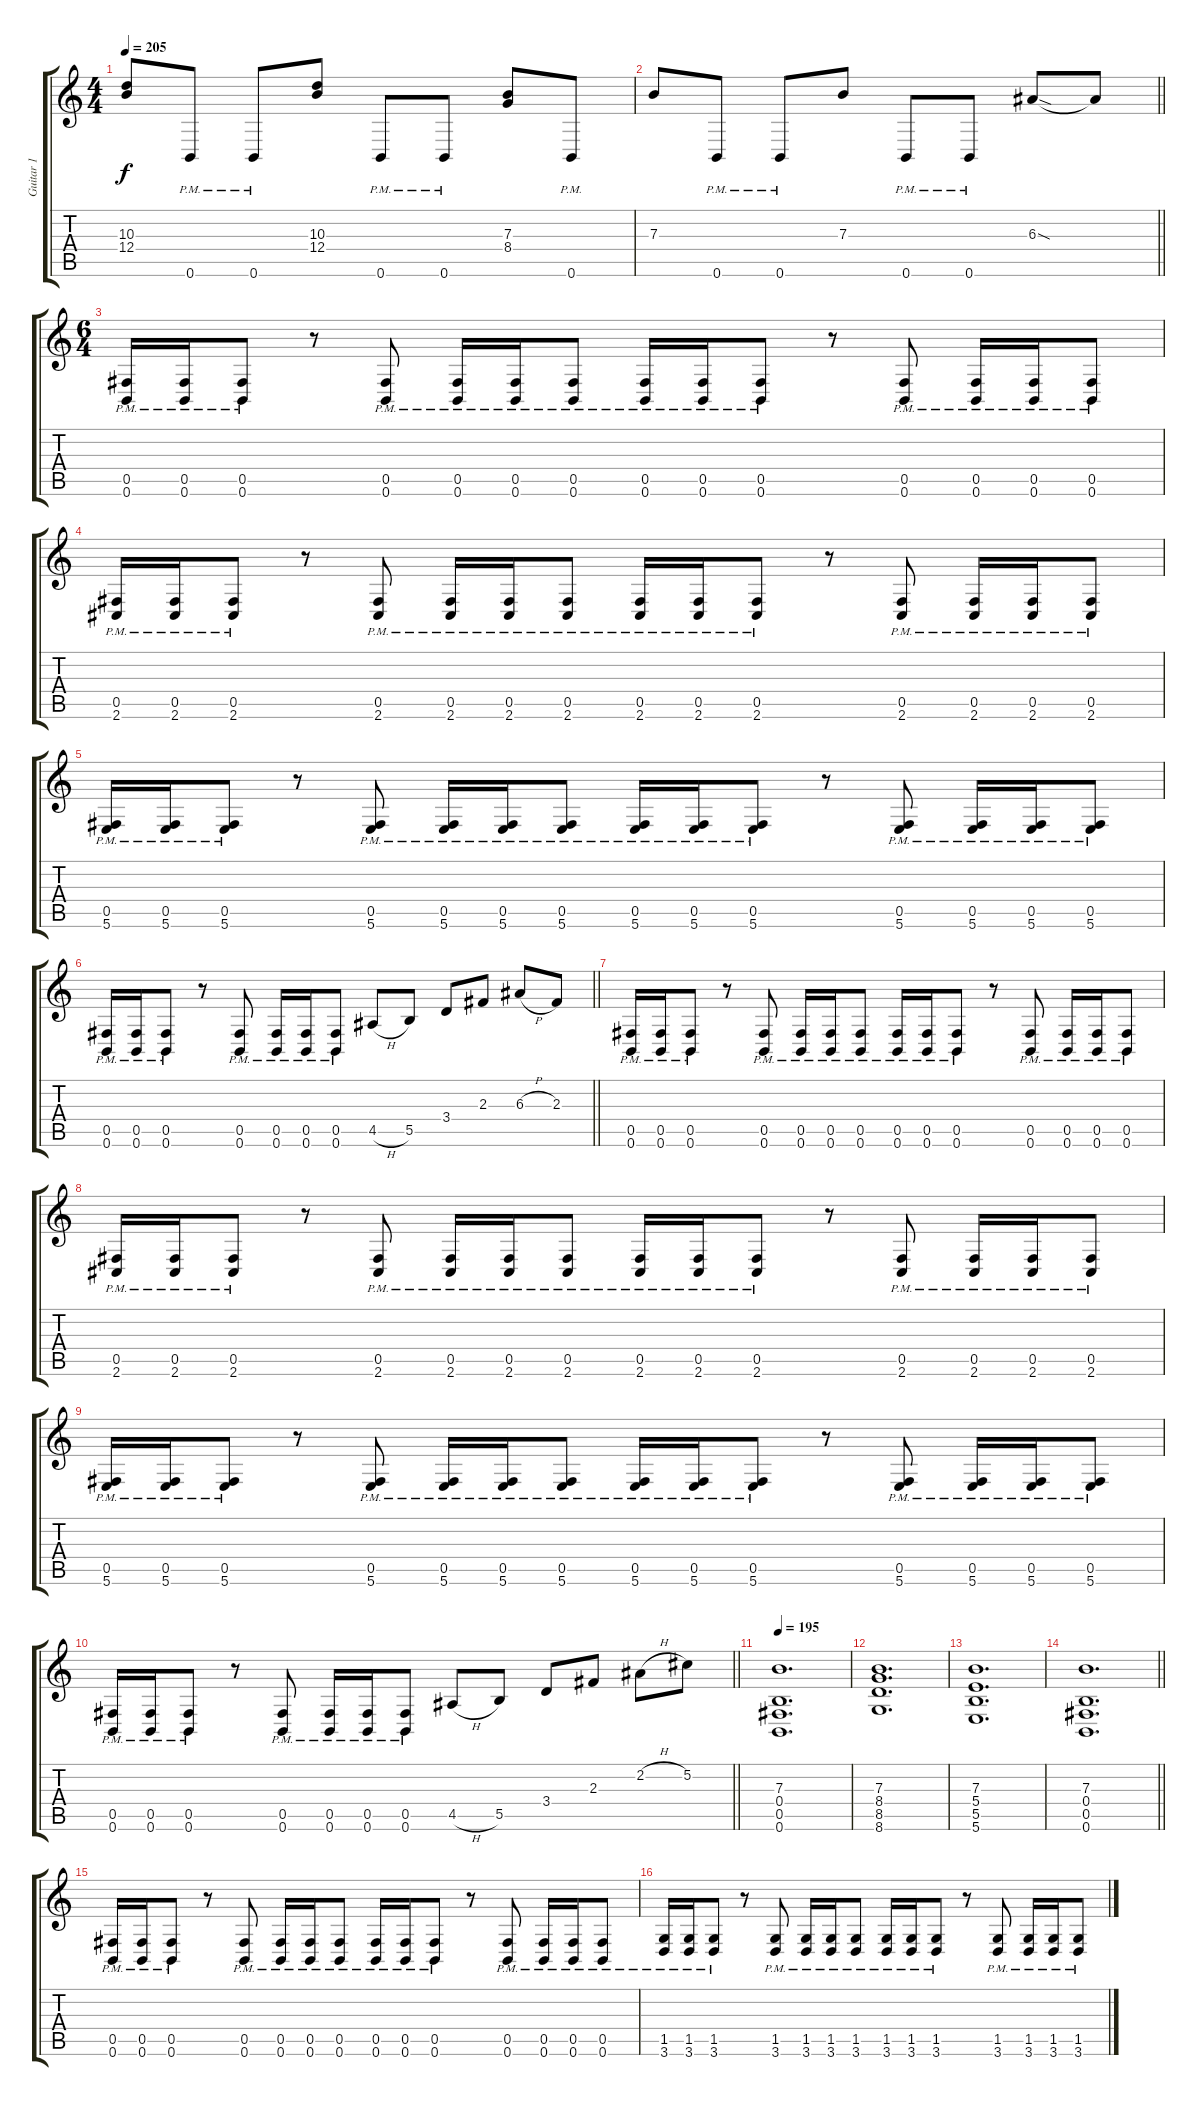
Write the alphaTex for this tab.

\track ("Guitar 1" "Guitar 1") {instrument distortionguitar}
\staff {score tabs}
\tuning (Db4 Ab3 E3 B2 Gb2 B1) {hide}
\ts (4 4)
\tempo 205
\clef g2
\ks c
(10.3 12.4).8{dy f} 0.6{pm}.8 0.6{pm}.8 (10.3 12.4).8 0.6{pm}.8 0.6{pm}.8 (7.3 8.4).8 0.6{pm}.8 |
\barLineRight lightlight
7.3.8 0.6{pm}.8 0.6{pm}.8 7.3.8 0.6{pm}.8 0.6{pm}.8 6.3{sod}.8 6.3{t}.8 |
\ts (6 4)
(0.5{pm} 0.6{pm}).16 (0.5{pm} 0.6{pm}).16 (0.5{pm} 0.6{pm}).8 r.8 (0.5{pm} 0.6{pm}).8 (0.5{pm} 0.6{pm}).16 (0.5{pm} 0.6{pm}).16 (0.5{pm} 0.6{pm}).8 (0.5{pm} 0.6{pm}).16 (0.5{pm} 0.6{pm}).16 (0.5{pm} 0.6{pm}).8 r.8 (0.5{pm} 0.6{pm}).8 (0.5{pm} 0.6{pm}).16 (0.5{pm} 0.6{pm}).16 (0.5{pm} 0.6{pm}).8 |
(0.5{pm} 2.6{pm}).16 (0.5{pm} 2.6{pm}).16 (0.5{pm} 2.6{pm}).8 r.8 (0.5{pm} 2.6{pm}).8 (0.5{pm} 2.6{pm}).16 (0.5{pm} 2.6{pm}).16 (0.5{pm} 2.6{pm}).8 (0.5{pm} 2.6{pm}).16 (0.5{pm} 2.6{pm}).16 (0.5{pm} 2.6{pm}).8 r.8 (0.5{pm} 2.6{pm}).8 (0.5{pm} 2.6{pm}).16 (0.5{pm} 2.6{pm}).16 (0.5{pm} 2.6{pm}).8 |
(0.5{pm} 5.6{pm}).16 (0.5{pm} 5.6{pm}).16 (0.5{pm} 5.6{pm}).8 r.8 (0.5{pm} 5.6{pm}).8 (0.5{pm} 5.6{pm}).16 (0.5{pm} 5.6{pm}).16 (0.5{pm} 5.6{pm}).8 (0.5{pm} 5.6{pm}).16 (0.5{pm} 5.6{pm}).16 (0.5{pm} 5.6{pm}).8 r.8 (0.5{pm} 5.6{pm}).8 (0.5{pm} 5.6{pm}).16 (0.5{pm} 5.6{pm}).16 (0.5{pm} 5.6{pm}).8 |
\barLineRight lightlight
(0.5{pm} 0.6{pm}).16 (0.5{pm} 0.6{pm}).16 (0.5{pm} 0.6{pm}).8 r.8 (0.5{pm} 0.6{pm}).8 (0.5{pm} 0.6{pm}).16 (0.5{pm} 0.6{pm}).16 (0.5{pm} 0.6{pm}).8 4.5{h}.8 5.5.8 3.4.8 2.3.8 6.3{h}.8 2.3.8 |
(0.5{pm} 0.6{pm}).16 (0.5{pm} 0.6{pm}).16 (0.5{pm} 0.6{pm}).8 r.8 (0.5{pm} 0.6{pm}).8 (0.5{pm} 0.6{pm}).16 (0.5{pm} 0.6{pm}).16 (0.5{pm} 0.6{pm}).8 (0.5{pm} 0.6{pm}).16 (0.5{pm} 0.6{pm}).16 (0.5{pm} 0.6{pm}).8 r.8 (0.5{pm} 0.6{pm}).8 (0.5{pm} 0.6{pm}).16 (0.5{pm} 0.6{pm}).16 (0.5{pm} 0.6{pm}).8 |
(0.5{pm} 2.6{pm}).16 (0.5{pm} 2.6{pm}).16 (0.5{pm} 2.6{pm}).8 r.8 (0.5{pm} 2.6{pm}).8 (0.5{pm} 2.6{pm}).16 (0.5{pm} 2.6{pm}).16 (0.5{pm} 2.6{pm}).8 (0.5{pm} 2.6{pm}).16 (0.5{pm} 2.6{pm}).16 (0.5{pm} 2.6{pm}).8 r.8 (0.5{pm} 2.6{pm}).8 (0.5{pm} 2.6{pm}).16 (0.5{pm} 2.6{pm}).16 (0.5{pm} 2.6{pm}).8 |
(0.5{pm} 5.6{pm}).16 (0.5{pm} 5.6{pm}).16 (0.5{pm} 5.6{pm}).8 r.8 (0.5{pm} 5.6{pm}).8 (0.5{pm} 5.6{pm}).16 (0.5{pm} 5.6{pm}).16 (0.5{pm} 5.6{pm}).8 (0.5{pm} 5.6{pm}).16 (0.5{pm} 5.6{pm}).16 (0.5{pm} 5.6{pm}).8 r.8 (0.5{pm} 5.6{pm}).8 (0.5{pm} 5.6{pm}).16 (0.5{pm} 5.6{pm}).16 (0.5{pm} 5.6{pm}).8 |
\barLineRight lightlight
(0.5{pm} 0.6{pm}).16 (0.5{pm} 0.6{pm}).16 (0.5{pm} 0.6{pm}).8 r.8 (0.5{pm} 0.6{pm}).8 (0.5{pm} 0.6{pm}).16 (0.5{pm} 0.6{pm}).16 (0.5{pm} 0.6{pm}).8 4.5{h}.8 5.5.8 3.4.8 2.3.8 2.2{h}.8 5.2.8 |
\tempo 195
(7.3 0.4 0.5 0.6).1{d} |
(7.3 8.4 8.5 8.6).1{d} |
(7.3 5.4 5.5 5.6).1{d} |
\barLineRight lightlight
(7.3 0.4 0.5 0.6).1{d} |
(0.5{pm} 0.6{pm}).16 (0.5{pm} 0.6{pm}).16 (0.5{pm} 0.6{pm}).8 r.8 (0.5{pm} 0.6{pm}).8 (0.5{pm} 0.6{pm}).16 (0.5{pm} 0.6{pm}).16 (0.5{pm} 0.6{pm}).8 (0.5{pm} 0.6{pm}).16 (0.5{pm} 0.6{pm}).16 (0.5{pm} 0.6{pm}).8 r.8 (0.5{pm} 0.6{pm}).8 (0.5{pm} 0.6{pm}).16 (0.5{pm} 0.6{pm}).16 (0.5{pm} 0.6{pm}).8 |
(1.5{pm} 3.6{pm}).16 (1.5{pm} 3.6{pm}).16 (1.5{pm} 3.6{pm}).8 r.8 (1.5{pm} 3.6{pm}).8 (1.5{pm} 3.6{pm}).16 (1.5{pm} 3.6{pm}).16 (1.5{pm} 3.6{pm}).8 (1.5{pm} 3.6{pm}).16 (1.5{pm} 3.6{pm}).16 (1.5{pm} 3.6{pm}).8 r.8 (1.5{pm} 3.6{pm}).8 (1.5{pm} 3.6{pm}).16 (1.5{pm} 3.6{pm}).16 (1.5{pm} 3.6{pm}).8
